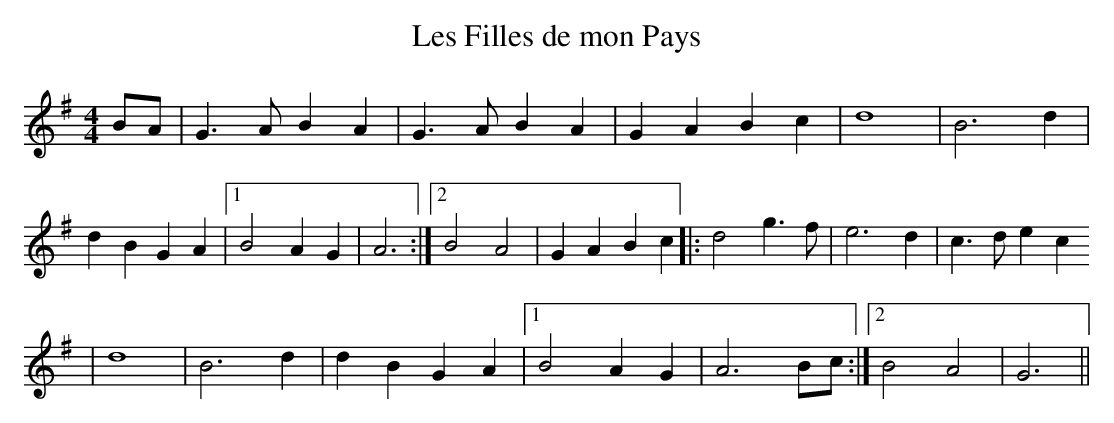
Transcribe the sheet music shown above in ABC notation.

X:1
T:Les Filles de mon Pays
M:4/4
L:1/4
K:G
B/A/|G>ABA|G>ABA|GABc|d4|B3d|dBGA|1B2AG|A3:|2B2A2|GABc|:d2 g>f|e3d|c>dec
|d4|B3d|dBGA|1B2AG|A3B/c/:|2B2A2|G3||
